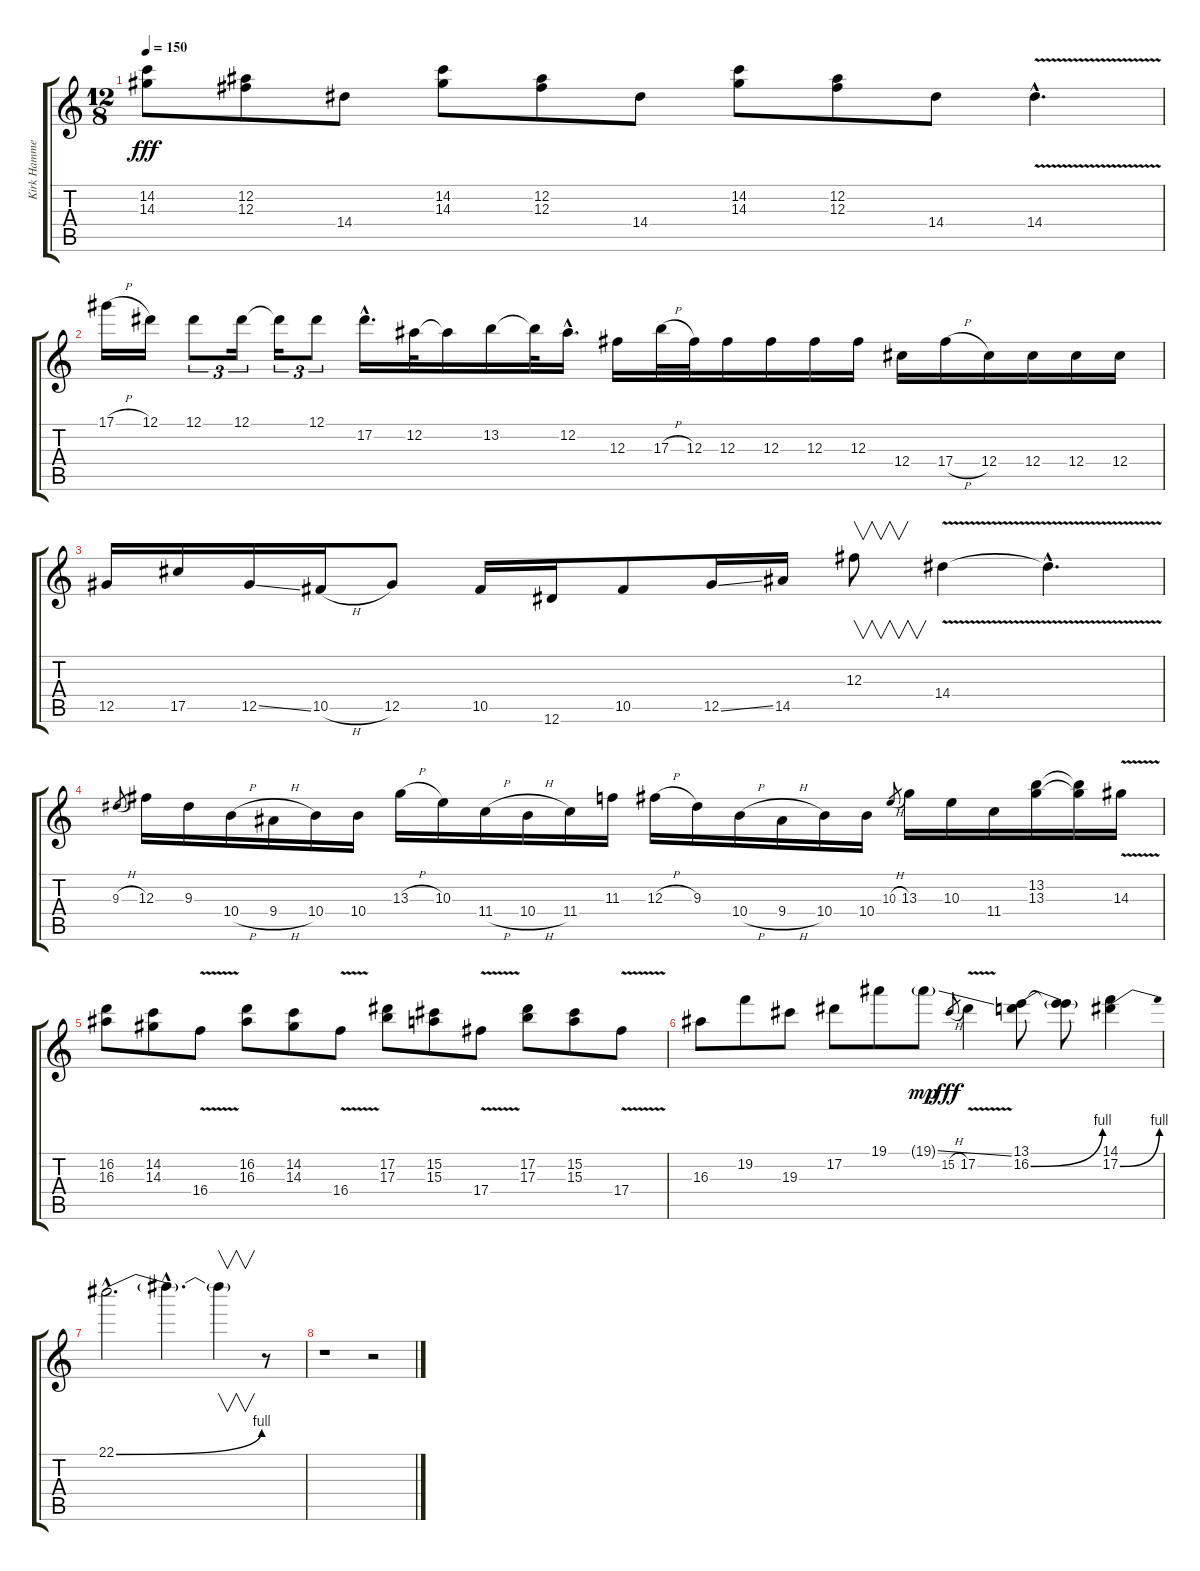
\track ("Kirk Hammett (Lead and Solo)" "Kirk Hamme") {instrument distortionguitar}
\staff {score tabs}
\tuning (Eb4 Bb3 Gb3 Db3 Ab2 Eb2) {hide}
\ts (12 8)
\tempo 150
\clef g2
\ks c
(14.2 14.3).8{dy fff} (12.2 12.3).8 14.4.8 (14.2 14.3).8 (12.2 12.3).8 14.4.8 (14.2 14.3).8 (12.2 12.3).8 14.4.8 14.4{v hac}.4{d} |
17.1{h}.16 12.1.16 12.1.8{tu (3 2)} 12.1.16{tu (3 2)} 12.1{t}.16{tu (3 2)} 12.1.8{tu (3 2)} 17.2{hac}.16{d} 12.2.32 12.2{t}.16 13.2.16 13.2{t}.32 12.2{hac}.16{d} 12.3.16 17.3{h}.32 12.3.32 12.3.16 12.3.16 12.3.16 12.3.16 12.4.16 17.4{h}.16 12.4.16 12.4.16 12.4.16 12.4.16 |
12.5.16 17.5.16 12.5{ss}.16 10.5{h}.16 12.5.8 10.5.16 12.6.16 10.5.8 12.5{ss}.16 14.5.16 12.3.8{v} 14.4{v}.4 14.4{v hac t}.4{d} |
9.3{h}.8{gr} 12.3.16 9.3.16 10.4{h}.16 9.4{h}.16 10.4.16 10.4.16 13.3{h}.16 10.3.16 11.4{h}.16 10.4{h}.16 11.4.16 11.3.16 12.3{h}.16 9.3.16 10.4{h}.16 9.4{h}.16 10.4.16 10.4.16 10.3{h}.8{gr} 13.3.16 10.3.16 11.4.16 (13.2 13.3).16 (13.2{t} 13.3{t}).16 14.3{v}.16 |
(16.2 16.3).8 (14.2 14.3).8 16.4{v}.8 (16.2 16.3).8 (14.2 14.3).8 16.4{v}.8 (17.2 17.3).8 (15.2 15.3).8 17.4{v}.8 (17.2 17.3).8 (15.2 15.3).8 17.4{v}.8 |
16.3.8 19.2.8 19.3.8 17.2.8 19.1.8 19.1{ss g}.8{dy mp} 15.2{h}.8{gr dy fff} 17.2{v}.4 (13.1 16.2{be (bend 0 0 60 4)}).8 (13.1{t} 16.2{t}).8 (14.1 17.2{be (bend 0 0 60 4)}).4 |
22.1{be (bend 0 0 60 4) hac}.2{d} 22.1{hac t}.4{d} 22.1{t}.4{v} r.8 |
r.1 r.2
